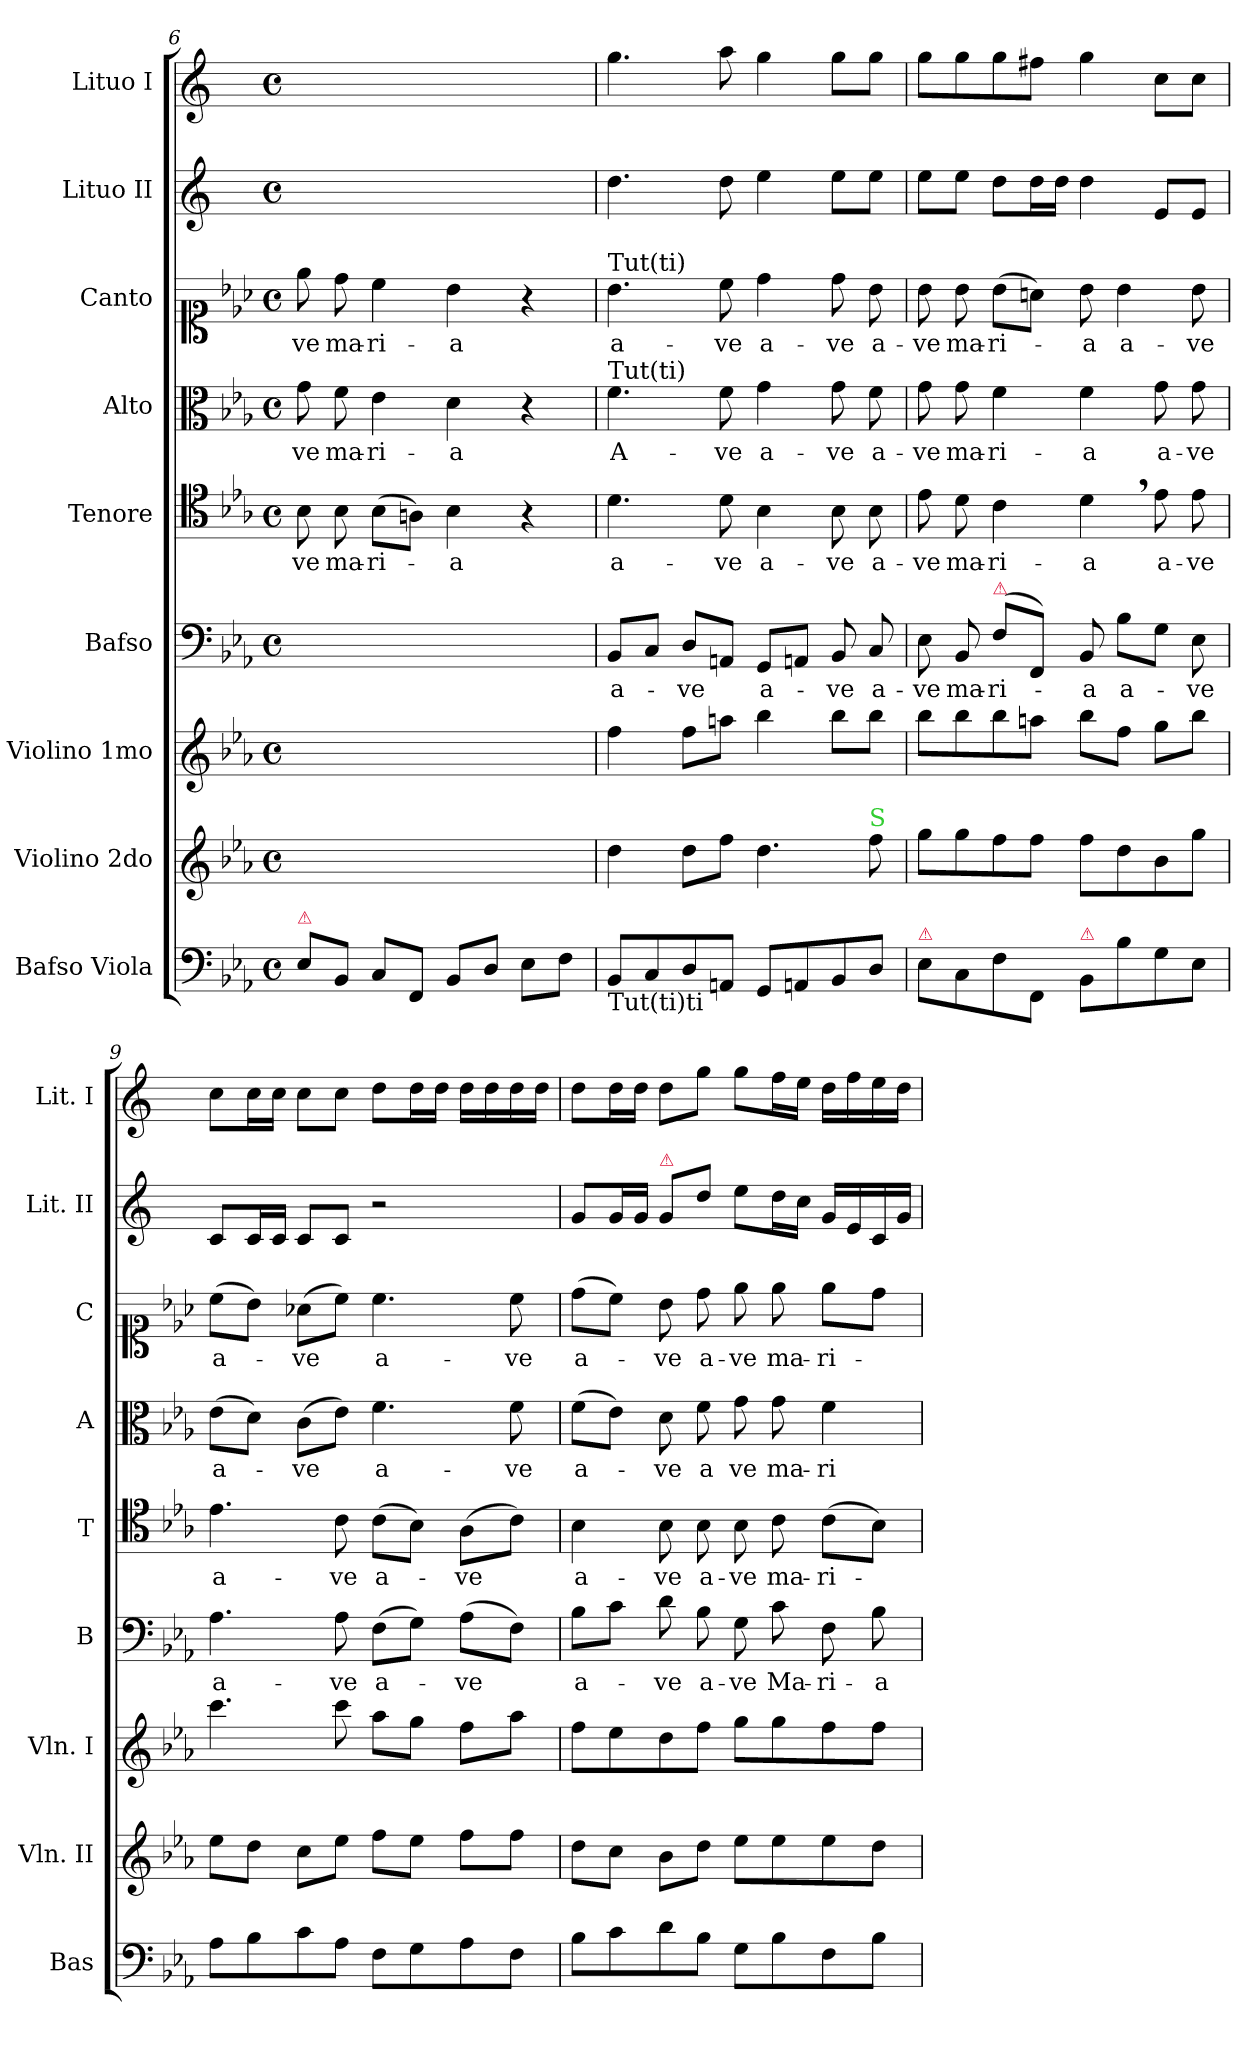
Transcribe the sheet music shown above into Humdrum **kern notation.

**kern	**kern	**kern	**kern	**text	**kern	**text	**kern	**text	**kern	**text	**kern	**kern
*part9	*part8	*part7	*part6	*part6	*part5	*part5	*part4	*part4	*part3	*part3	*part2	*part1
*staff9	*staff8	*staff7	*staff6	*staff6	*staff5	*staff5	*staff4	*staff4	*staff3	*staff3	*staff2	*staff1
*I"Bafso Viola	*I"Violino 2do	*I"Violino 1mo	*I"Bafso	*	*I"Tenore	*	*I"Alto	*	*I"Canto	*	*I"Lituo II	*I"Lituo I
*I'Bas	*I'Vln. II	*I'Vln. I	*I'B	*	*I'T	*	*I'A	*	*I'C	*	*I'Lit. II	*I'Lit. I
*clefF4	*clefG2	*clefG2	*clefF4	*	*clefC4	*	*clefC3	*	*clefC1	*	*clefG2	*clefG2
*	*	*	*	*	*	*	*	*	*	*	*ITrd-2c-3	*ITrd-2c-3
*k[b-e-a-]	*k[b-e-a-]	*k[b-e-a-]	*k[b-e-a-]	*	*k[b-e-a-]	*	*k[b-e-a-]	*	*k[b-e-a-]	*	*k[b-e-a-]	*k[b-e-a-]
*M4/4	*M4/4	*M4/4	*M4/4	*	*M4/4	*	*M4/4	*	*M4/4	*	*M4/4	*M4/4
*met(c)	*met(c)	*met(c)	*met(c)	*	*met(c)	*	*met(c)	*	*met(c)	*	*met(c)	*met(c)
=6	=6	=6	=6	=6	=6	=6	=6	=6	=6	=6	=6	=6
!LO:TX:a:color=crimson:t=⚠	!	!	!	!	!	!	!	!	!	!	!	!
8E-\L	1ryy	1ryy	1ryy	.	8B-\	-ve	8g\	-ve	8ee-\	-ve	1ryy	1ryy
8BB-/J	.	.	.	.	8B-\	ma-	8f\	ma-	8dd\	ma-	.	.
8C/L	.	.	.	.	(8B-\L	-ri-	4e-\	-ri-	4cc\	-ri-	.	.
8FF/J	.	.	.	.	8An\J)	.	.	.	.	.	.	.
8BB-/L	.	.	.	.	4B-\	-a	4d\	-a	4b-\	-a	.	.
8D/J	.	.	.	.	.	.	.	.	.	.	.	.
8E-\L	.	.	.	.	4r	.	4r	.	4r	.	.	.
8F\J	.	.	.	.	.	.	.	.	.	.	.	.
=7	=7	=7	=7	=7	=7	=7	=7	=7	=7	=7	=7	=7
!	!	!	!	!	!	!	!	!	!LO:TX:a:t=Tut(ti)	!	!	!
!	!	!	!	!	!	!	!LO:TX:a:t=Tut(ti)	!	!	!	!	!
!LO:TX:b:t=Tut(ti)ti	!	!	!	!	!	!	!	!	!	!	!	!
8BB-/L	4dd\	4ff\	8BB-/L	a-	4.d\	a-	4.f\	A-	4.b-\	a-	4.ff\	4.bb-\
8C/	.	.	8C/J	.	.	.	.	.	.	.	.	.
8D/	8dd\L	8ff\L	8D/L	-ve	.	.	.	.	.	.	.	.
8AAn/J	8ff\J	8aan\J	8AAn/J	.	8d\	-ve	8f\	-ve	8cc\	-ve	8ff\	8ccc\
8GG/L	4.dd\	4bb-\	8GG/L	a-	4B-\	a-	4g\	a-	4dd\	a-	4gg\	4bb-\
8AAn/	.	.	8AAn/J	.	.	.	.	.	.	.	.	.
8BB-/	.	8bb-\L	8BB-/	-ve	8B-\	-ve	8g\	-ve	8dd\	-ve	8gg\L	8bb-\L
!	!LO:TX:a:color=limegreen:t=S	!	!	!	!	!	!	!	!	!	!	!
8D/J	8ff\	8bb-\J	8C/	a-	8B-\	a-	8f\	a-	8b-\	a-	8gg\J	8bb-\J
=8	=8	=8	=8	=8	=8	=8	=8	=8	=8	=8	=8	=8
!LO:TX:a:color=crimson:t=⚠	!	!	!	!	!	!	!	!	!	!	!	!
8E-\L	8gg\L	8bb-\L	8E-\	-ve	8e-\	-ve	8g\	-ve	8b-\	-ve	8gg\L	8bb-\L
8C\	8gg\	8bb-\	8BB-/	ma-	8d\	ma-	8g\	ma-	8b-\	ma-	8gg\J	8bb-\
!	!	!	!LO:TX:a:color=crimson:t=⚠	!	!	!	!	!	!	!	!	!
8F\	8ff\	8bb-\	(8F\L	-ri-	4c\	-ri-	4f\	-ri-	(8b-\L	-ri-	8ff\L	8bb-\
8FF/J	8ff\J	8aan\J	8FF/J)	.	.	.	.	.	8an\J)	.	16ff\L	8aan\J
.	.	.	.	.	.	.	.	.	.	.	16ff\JJ	.
!LO:TX:a:color=crimson:t=⚠	!	!	!	!	!	!	!	!	!	!	!	!
8BB-/L	8ff\L	8bb-\L	8BB-/	-a	4d,<\	-a	4f\	-a	8b-\	-a	4ff\	4bb-\
8B-\	8dd\	8ff\J	8B-\L	a-	.	.	.	.	4b-\	a-	.	.
8G\	8b-\	8gg\L	8G\J	.	8e-\	a-	8g\	a-	.	.	8g/L	8ee-\L
8E-\J	8gg\J	8bb-\J	8E-\	-ve	8e-\	-ve	8g\	-ve	8b-\	-ve	8g/J	8ee-\J
=9	=9	=9	=9	=9	=9	=9	=9	=9	=9	=9	=9	=9
!	!	!	!	!	!	!LO:LY:i	!	!	!	!	!	!
8A-\L	8ee-\L	4.ccc\	4.A-\	a-	4.e-\	a-	(8e-\L	a-	(8cc\L	a-	8e-/L	8ee-\L
8B-\	8dd\J	.	.	.	.	.	8d\J)	.	8b-\J)	.	16e-/L	16ee-\L
.	.	.	.	.	.	.	.	.	.	.	16e-/JJ	16ee-\JJ
8c\	8cc\L	.	.	.	.	.	(8c\L	-ve	(8a-X\L	-ve	8e-/L	8ee-\L
!	!	!	!	!	!	!LO:LY:i	!	!	!	!	!	!
8A-\J	8ee-\J	8ccc\	8A-\	-ve	8c\	-ve	8e-\J)	.	8cc\J)	.	8e-/J	8ee-\J
8F\L	8ff\L	8aa-\L	(8F\L	a-	(8c\L	a-	4.f\	a-	4.cc\	a-	2r	8ff\L
8G\	8ee-\J	8gg\J	8G\J)	.	8B-\J)	.	.	.	.	.	.	16ff\L
.	.	.	.	.	.	.	.	.	.	.	.	16ff\JJ
8A-\	8ff\L	8ff\L	(8A-\L	-ve	(8A-\L	-ve	.	.	.	.	.	16ff\LL
.	.	.	.	.	.	.	.	.	.	.	.	16ff\
8F\J	8ff\J	8aa-\J	8F\J)	.	8c\J)	.	8f\	-ve	8cc\	-ve	.	16ff\
.	.	.	.	.	.	.	.	.	.	.	.	16ff\JJ
=10	=10	=10	=10	=10	=10	=10	=10	=10	=10	=10	=10	=10
!	!	!	!	!	!	!LO:LY:i	!	!	!	!	!	!
8B-\L	8dd\L	8ff\L	8B-\L	a-	4B-\	a-	(8f\L	a-	(8dd\L	a-	8b-/L	8ff\L
8c\	8cc\J	8ee-\	8c\J	.	.	.	8e-\J)	.	8cc\J)	.	16b-/L	16ff\L
.	.	.	.	.	.	.	.	.	.	.	16b-/JJ	16ff\JJ
!	!	!	!	!	!	!	!	!	!	!	!LO:TX:a:color=crimson:t=⚠	!
!	!	!	!	!	!	!LO:LY:i	!	!	!	!	!	!
8d\	8b-\L	8dd\	8d\	-ve	8B-\	-ve	8d\	-ve	8b-\	-ve	8b-/L	8ff\L
8B-\J	8dd\J	8ff\J	8B-\	a-	8B-\	a-	8f\	a	8dd\	a-	8ff\J	8bb-\J
8G\L	8ee-\L	8gg\L	8G\	-ve	8B-\	-ve	8g\	ve	8ee-\	-ve	8gg\L	8bb-\L
8B-\	8ee-\	8gg\	8c\	Ma-	8c\	ma-	8g\	ma-	8ee-\	ma-	16ff\L	16aa-\L
.	.	.	.	.	.	.	.	.	.	.	16ee-\JJ	16gg\JJ
8F\	8ee-\	8ff\	8F\	-ri-	(8c\L	-ri-	4f\	-ri-	8ee-\L	-ri-	16b-/LL	16ff\LL
.	.	.	.	.	.	.	.	.	.	.	16g/	16aa-\
8B-\J	8dd\J	8ff\J	8B-\	-a	8B-\J)	.	.	.	8dd\J	.	16e-/	16gg\
.	.	.	.	.	.	.	.	.	.	.	16b-/JJ	16ff\JJ
=	=	=	=	=	=	=	=	=	=	=	=	=
*-	*-	*-	*-	*-	*-	*-	*-	*-	*-	*-	*-	*-
